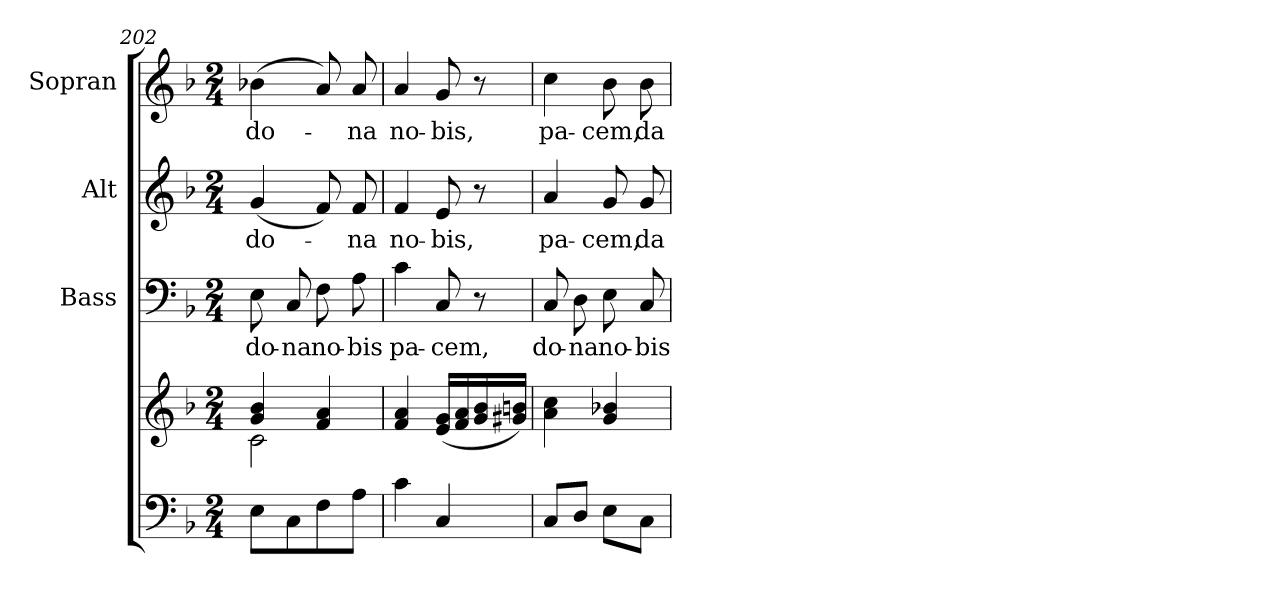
**kern	**kern	**kern	**text	**kern	**text	**kern	**text
*part4	*part4	*part3	*part3	*part2	*part2	*part1	*part1
*staff5	*staff4	*staff3	*staff3	*staff2	*staff2	*staff1	*staff1
*	*	*I"Bass	*	*I"Alt	*	*I"Sopran	*
*	*	*I'B.	*	*I'A.	*	*I'S.	*
*clefF4	*clefG2	*clefF4	*	*clefG2	*	*clefG2	*
*k[b-]	*k[b-]	*k[b-]	*	*k[b-]	*	*k[b-]	*
*F:	*F:	*F:	*	*F:	*	*F:	*
*M2/4	*M2/4	*M2/4	*	*M2/4	*	*M2/4	*
=202	=202	=202	=202	=202	=202	=202	=202
*	*^	*	*	*	*	*	*
!	!	!	!	!LO:LY:b	!	!LO:LY:b	!	!LO:LY:b
8E\L	4g/ 4b-/	2c\	8E\	do-	(<4g/	do-	(>4b-X\	do-
!	!	!	!	!LO:LY:b	!	!	!	!
8C\	.	.	8C/	-na	.	.	.	.
!	!	!	!	!LO:LY:b	!	!	!	!
8F\	4f/ 4a/	.	8F\	no-	8f/)	.	8a/)	.
!	!	!	!	!LO:LY:b	!	!LO:LY:b	!	!LO:LY:b
8A\J	.	.	8A\	-bis	8f/	-na	8a/	-na
*	*v	*v	*	*	*	*	*	*
=203	=203	=203	=203	=203	=203	=203	=203
!	!	!	!LO:LY:b	!	!LO:LY:b	!	!LO:LY:b
4c\	4f/ 4a/	4c\	pa-	4f/	no-	4a/	no-
!	!	!	!LO:LY:b	!	!LO:LY:b	!	!LO:LY:b
4C/	(<16e/ 16g/LL	8C/	-cem,	8e/	-bis,	8g/	-bis,
.	16f/ 16a/	.	.	.	.	.	.
.	16g/ 16b-/	8r	.	8r	.	8r	.
.	16g#X/ 16bn/JJ)	.	.	.	.	.	.
=204	=204	=204	=204	=204	=204	=204	=204
!	!	!	!LO:LY:b	!	!LO:LY:b	!	!LO:LY:b
8C/L	4a\ 4cc\	8C/	do-	4a/	pa-	4cc\	pa-
!	!	!	!LO:LY:b	!	!	!	!
8D/J	.	8D\	-na	.	.	.	.
!	!	!	!LO:LY:b	!	!LO:LY:b	!	!LO:LY:b
8E\L	4g/ 4b-X/	8E\	no-	8g/	-cem,	8b-\	-cem,
!	!	!	!LO:LY:b	!	!LO:LY:b	!	!LO:LY:b
8C\J	.	8C/	-bis	8g/	da	8b-\	da
=	=	=	=	=	=	=	=
*-	*-	*-	*-	*-	*-	*-	*-
